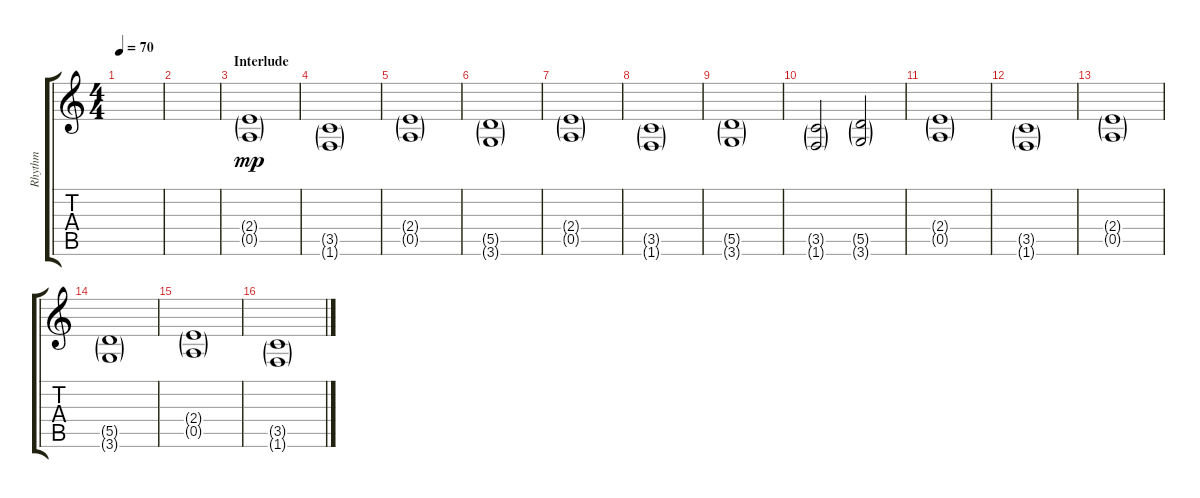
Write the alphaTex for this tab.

\track ("Rhythm" "Rhythm") {instrument distortionguitar}
\staff {score tabs}
\tuning (E4 B3 G3 D3 A2 E2) {hide}
\ts (4 4)
\tempo 70
\clef g2
\ks c
|
|
\section ("" "Interlude")
(2.4{g} 0.5{g}).1{dy mp} |
(3.5{g} 1.6{g}).1 |
(2.4{g} 0.5{g}).1 |
(5.5{g} 3.6{g}).1 |
(2.4{g} 0.5{g}).1 |
(3.5{g} 1.6{g}).1 |
(5.5{g} 3.6{g}).1 |
(3.5{g} 1.6{g}).2 (5.5{g} 3.6{g}).2 |
(2.4{g} 0.5{g}).1 |
(3.5{g} 1.6{g}).1 |
(2.4{g} 0.5{g}).1 |
(5.5{g} 3.6{g}).1 |
(2.4{g} 0.5{g}).1 |
(3.5{g} 1.6{g}).1
